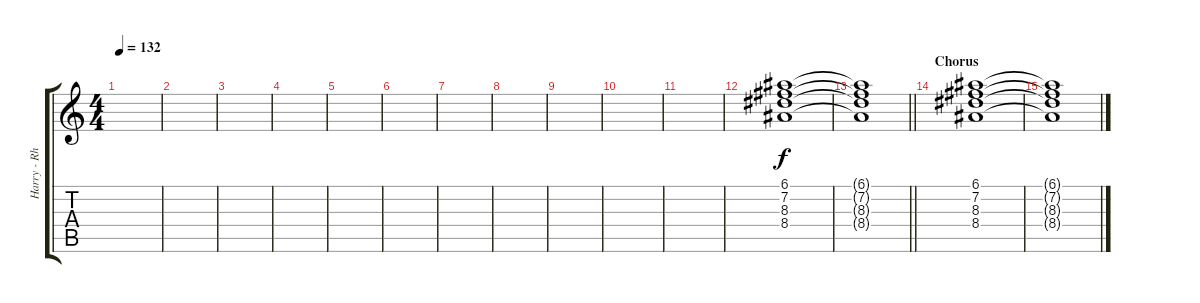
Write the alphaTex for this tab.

\track ("Harry - Rhythm Guitar II" "Harry - Rh") {instrument overdrivenguitar}
\staff {score tabs}
\tuning (E4 B3 G3 D3 A2 E2) {hide}
\ts (4 4)
\tempo 132
\clef g2
\ks c
|
|
|
|
|
|
|
|
|
|
|
(6.1 7.2 8.3 8.4).1 |
\barLineRight lightlight
(6.1{t} 7.2{t} 8.3{t} 8.4{t}).1 |
\section ("" "Chorus")
(6.1 7.2 8.3 8.4).1 |
(6.1{t} 7.2{t} 8.3{t} 8.4{t}).1
